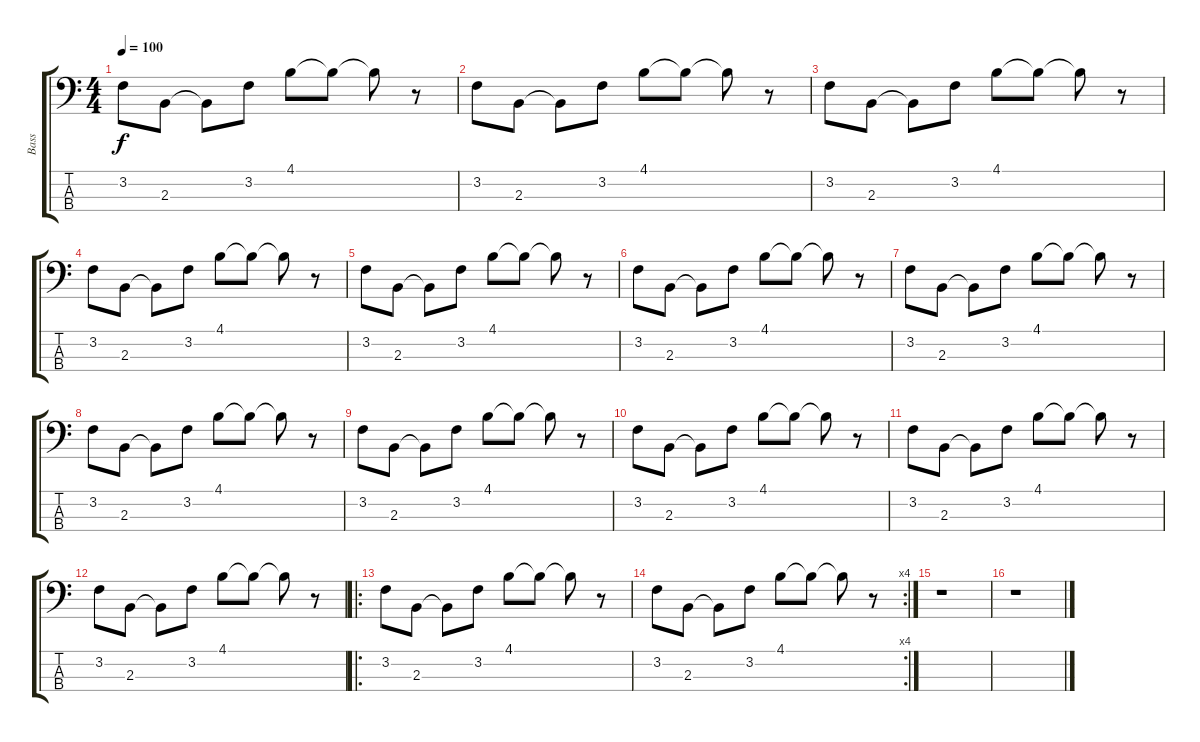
\track ("Bass" "Bass") {instrument electricbassfinger}
\staff {score tabs}
\tuning (G2 D2 A1 E1) {hide}
\ts (4 4)
\tempo 100
\clef f4
\ks c
3.2.8{dy f} 2.3.8 2.3{t}.8 3.2.8 4.1.8 4.1{t}.8 4.1{t}.8 r.8 |
3.2.8 2.3.8 2.3{t}.8 3.2.8 4.1.8 4.1{t}.8 4.1{t}.8 r.8 |
3.2.8 2.3.8 2.3{t}.8 3.2.8 4.1.8 4.1{t}.8 4.1{t}.8 r.8 |
3.2.8 2.3.8 2.3{t}.8 3.2.8 4.1.8 4.1{t}.8 4.1{t}.8 r.8 |
3.2.8 2.3.8 2.3{t}.8 3.2.8 4.1.8 4.1{t}.8 4.1{t}.8 r.8 |
3.2.8 2.3.8 2.3{t}.8 3.2.8 4.1.8 4.1{t}.8 4.1{t}.8 r.8 |
3.2.8 2.3.8 2.3{t}.8 3.2.8 4.1.8 4.1{t}.8 4.1{t}.8 r.8 |
3.2.8 2.3.8 2.3{t}.8 3.2.8 4.1.8 4.1{t}.8 4.1{t}.8 r.8 |
3.2.8 2.3.8 2.3{t}.8 3.2.8 4.1.8 4.1{t}.8 4.1{t}.8 r.8 |
3.2.8 2.3.8 2.3{t}.8 3.2.8 4.1.8 4.1{t}.8 4.1{t}.8 r.8 |
3.2.8 2.3.8 2.3{t}.8 3.2.8 4.1.8 4.1{t}.8 4.1{t}.8 r.8 |
3.2.8 2.3.8 2.3{t}.8 3.2.8 4.1.8 4.1{t}.8 4.1{t}.8 r.8 |
\ro
3.2.8 2.3.8 2.3{t}.8 3.2.8 4.1.8 4.1{t}.8 4.1{t}.8 r.8 |
\rc 4
3.2.8 2.3.8 2.3{t}.8 3.2.8 4.1.8 4.1{t}.8 4.1{t}.8 r.8 |
r.1 |
r.1
